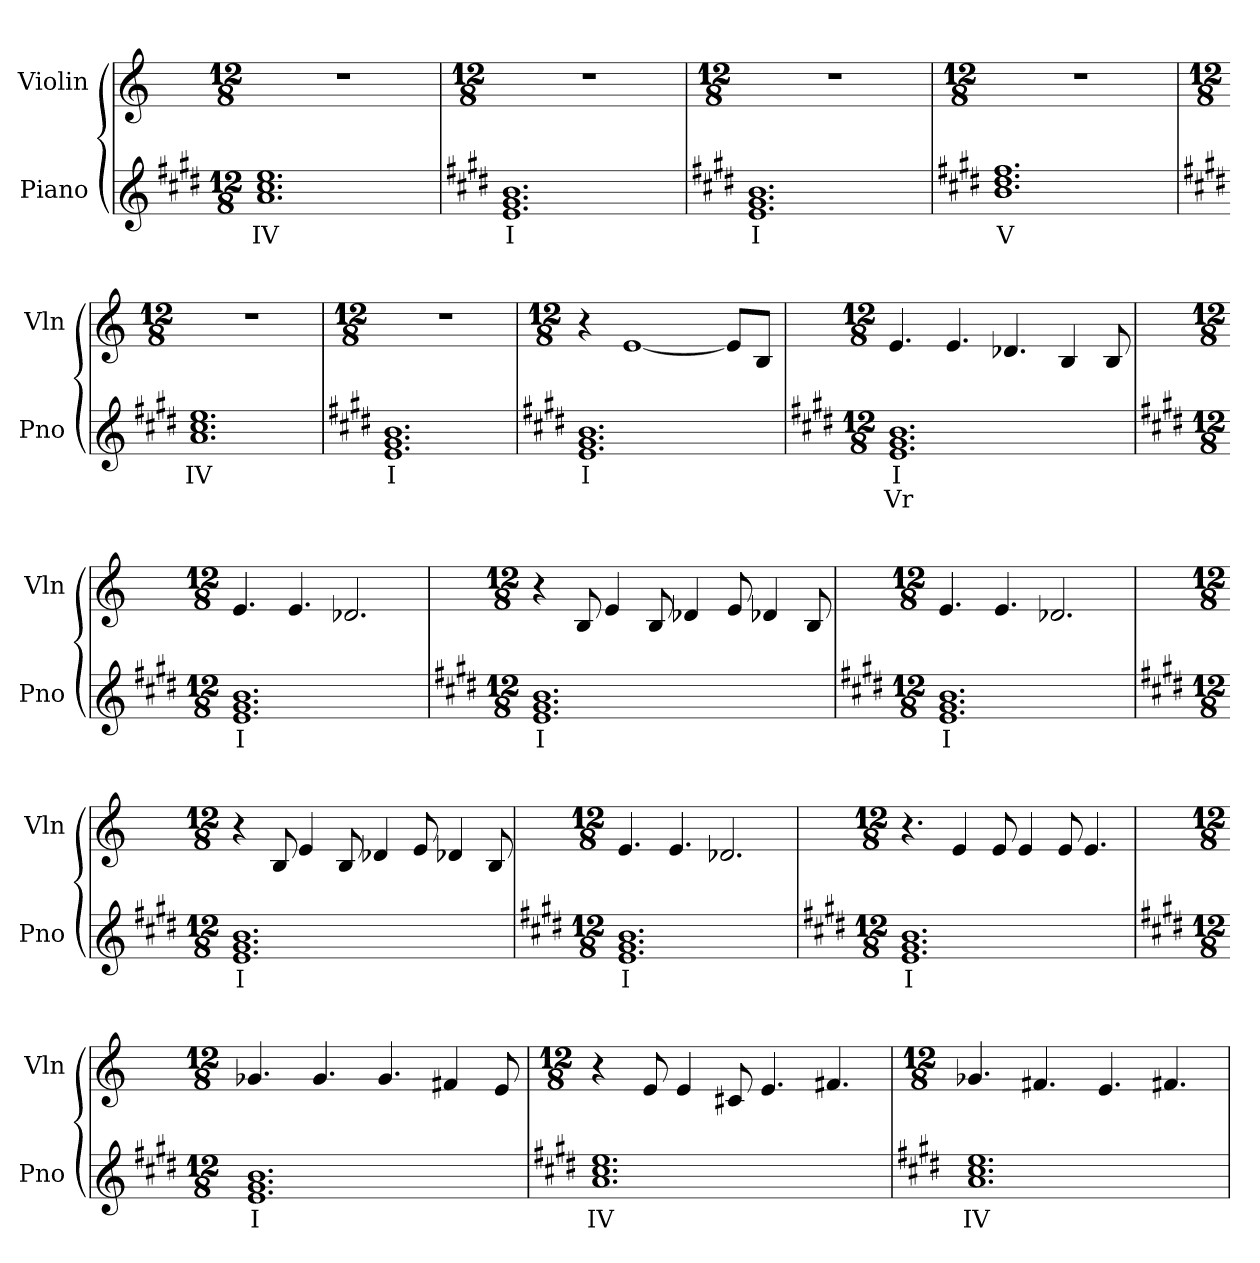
**kern	**text	**text	**kern
*part2	*part2	*part2	*part1
*staff2	*staff2	*staff2	*staff1
*I"Piano	*	*	*I"Violin
*I'Pno	*	*	*I'Vln
*k[f#c#g#d#]	*	*	*
*E:	*	*	*
*M12/8	*	*	*M12/8
=	=	=	=
1.a 1.cc# 1.ee	IV	.	1.r
=	=	=	=
*k[f#c#g#d#]	*	*	*
*E:	*	*	*
*	*	*	*M12/8
1.e 1.g# 1.b	I	.	1.r
=	=	=	=
*k[f#c#g#d#]	*	*	*
*E:	*	*	*
*	*	*	*M12/8
1.e 1.g# 1.b	I	.	1.r
=	=	=	=
*k[f#c#g#d#]	*	*	*
*E:	*	*	*
*	*	*	*M12/8
1.b 1.dd# 1.ff#	V	.	1.r
=	=	=	=
*k[f#c#g#d#]	*	*	*
*E:	*	*	*
*	*	*	*M12/8
1.a 1.cc# 1.ee	IV	.	1.r
=	=	=	=
*k[f#c#g#d#]	*	*	*
*E:	*	*	*
*	*	*	*M12/8
1.e 1.g# 1.b	I	.	1.r
=	=	=	=
*k[f#c#g#d#]	*	*	*
*E:	*	*	*
*	*	*	*M12/8
1.e 1.g# 1.b	I	.	4r
.	.	.	[1e
.	.	.	8eL]
.	.	.	8BJ
=	=	=	=
*k[f#c#g#d#]	*	*	*
*E:	*	*	*
*M12/8	*	*	*M12/8
1.e 1.g# 1.b	I	Vr	4.e
.	.	.	4.e
.	.	.	4.d-X
.	.	.	4B
.	.	.	8B
=	=	=	=
*k[f#c#g#d#]	*	*	*
*E:	*	*	*
*M12/8	*	*	*M12/8
1.e 1.g# 1.b	I	.	4.e
.	.	.	4.e
.	.	.	2.d-X
=	=	=	=
*k[f#c#g#d#]	*	*	*
*E:	*	*	*
*M12/8	*	*	*M12/8
1.e 1.g# 1.b	I	.	4r
.	.	.	8B
.	.	.	4e
.	.	.	8B
.	.	.	4d-X
.	.	.	8e
.	.	.	4d-X
.	.	.	8B
=	=	=	=
*k[f#c#g#d#]	*	*	*
*E:	*	*	*
*M12/8	*	*	*M12/8
1.e 1.g# 1.b	I	.	4.e
.	.	.	4.e
.	.	.	2.d-X
=	=	=	=
*k[f#c#g#d#]	*	*	*
*E:	*	*	*
*M12/8	*	*	*M12/8
1.e 1.g# 1.b	I	.	4r
.	.	.	8B
.	.	.	4e
.	.	.	8B
.	.	.	4d-X
.	.	.	8e
.	.	.	4d-X
.	.	.	8B
=	=	=	=
*k[f#c#g#d#]	*	*	*
*E:	*	*	*
*M12/8	*	*	*M12/8
1.e 1.g# 1.b	I	.	4.e
.	.	.	4.e
.	.	.	2.d-X
=	=	=	=
*k[f#c#g#d#]	*	*	*
*E:	*	*	*
*M12/8	*	*	*M12/8
1.e 1.g# 1.b	I	.	4.r
.	.	.	4e
.	.	.	8e
.	.	.	4e
.	.	.	8e
.	.	.	4.e
=	=	=	=
*k[f#c#g#d#]	*	*	*
*E:	*	*	*
*M12/8	*	*	*M12/8
1.e 1.g# 1.b	I	.	4.g-X
.	.	.	4.g-
.	.	.	4.g-
.	.	.	4f#X
.	.	.	8e
=	=	=	=
*k[f#c#g#d#]	*	*	*
*E:	*	*	*
*	*	*	*M12/8
1.a 1.cc# 1.ee	IV	.	4r
.	.	.	8e
.	.	.	4e
.	.	.	8c#X
.	.	.	4.e
.	.	.	4.f#X
=	=	=	=
*k[f#c#g#d#]	*	*	*
*E:	*	*	*
*	*	*	*M12/8
1.a 1.cc# 1.ee	IV	.	4.g-X
.	.	.	4.f#X
.	.	.	4.e
.	.	.	4.f#X
=	=	=	=
*-	*-	*-	*-
